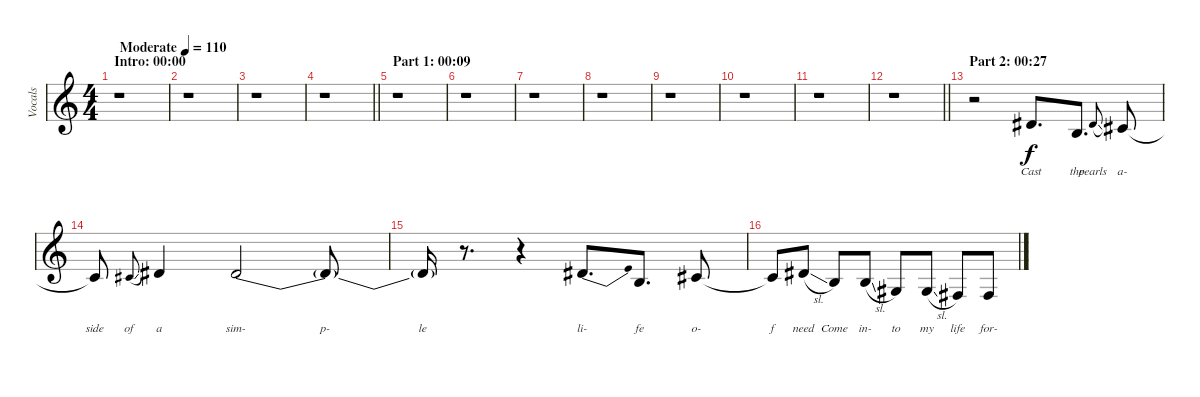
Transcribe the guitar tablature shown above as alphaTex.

\track ("Vocals" "Vocals") {instrument tenorsax}
\staff {score}
\tuning (Eb4 Bb3 Gb3 Db3 Ab2 Eb2) {hide}
\ts (4 4)
\section ("" "Intro: 00:00")
\tempo (110 "Moderate")
\clef g2
\ks c
r.1{dy f instrument tenorsax} |
r.1 |
r.1 |
\barLineRight lightlight
r.1 |
\section ("" "Part 1: 00:09")
r.1 |
r.1 |
r.1 |
r.1 |
r.1 |
r.1 |
r.1 |
\barLineRight lightlight
r.1 |
\section ("" "Part 2: 00:27")
r.2 9.3{be (custom 0 0 10 0 15 2 60 2)}.8{d lyrics (0 "Cast") lyrics (1 "") lyrics (2 "") lyrics (3 "") lyrics (4 "")} 5.3.8{d lyrics (0 "the") lyrics (1 "") lyrics (2 "") lyrics (3 "") lyrics (4 "")} 9.3{sl}.8{lyrics (0 "pearls") lyrics (1 "") lyrics (2 "") lyrics (3 "") lyrics (4 "") gr onbeat} 7.3.8{lyrics (0 "a-") lyrics (1 "") lyrics (2 "") lyrics (3 "") lyrics (4 "")} |
7.3{t}.8{lyrics (0 "side") lyrics (1 "") lyrics (2 "") lyrics (3 "") lyrics (4 "")} 7.3{sl}.8{lyrics (0 "of") lyrics (1 "") lyrics (2 "") lyrics (3 "") lyrics (4 "") gr onbeat} 9.3.4{lyrics (0 "a") lyrics (1 "") lyrics (2 "") lyrics (3 "") lyrics (4 "")} 9.3{be (custom 0 0 5 0 10 2 15 2 25 0 60 0)}.2{lyrics (0 "sim-") lyrics (1 "") lyrics (2 "") lyrics (3 "") lyrics (4 "")} 9.3{t}.8{lyrics (0 "p-") lyrics (1 "") lyrics (2 "") lyrics (3 "") lyrics (4 "")} |
9.3{t}.16{lyrics (0 "le") lyrics (1 "") lyrics (2 "") lyrics (3 "") lyrics (4 "")} r.8{d} r.4 9.3{be (bend 0 0 60 2)}.8{d lyrics (0 "li-") lyrics (1 "") lyrics (2 "") lyrics (3 "") lyrics (4 "")} 5.3.8{d lyrics (0 "fe") lyrics (1 "") lyrics (2 "") lyrics (3 "") lyrics (4 "")} 7.3.8{lyrics (0 "o-") lyrics (1 "") lyrics (2 "") lyrics (3 "") lyrics (4 "")} |
7.3{t}.8{lyrics (0 "f") lyrics (1 "") lyrics (2 "") lyrics (3 "") lyrics (4 "")} 9.3{sl}.8{lyrics (0 "need") lyrics (1 "") lyrics (2 "") lyrics (3 "") lyrics (4 "")} 5.3.8{lyrics (0 "Come") lyrics (1 "") lyrics (2 "") lyrics (3 "") lyrics (4 "")} 5.3{sl}.8{lyrics (0 "in-") lyrics (1 "") lyrics (2 "") lyrics (3 "") lyrics (4 "")} 2.3.8{lyrics (0 "to") lyrics (1 "") lyrics (2 "") lyrics (3 "") lyrics (4 "")} 2.3{sl}.8{lyrics (0 "my") lyrics (1 "") lyrics (2 "") lyrics (3 "") lyrics (4 "")} 0.3.8{lyrics (0 "life") lyrics (1 "") lyrics (2 "") lyrics (3 "") lyrics (4 "")} 0.3.8{lyrics (0 "for-") lyrics (1 "") lyrics (2 "") lyrics (3 "") lyrics (4 "")}
